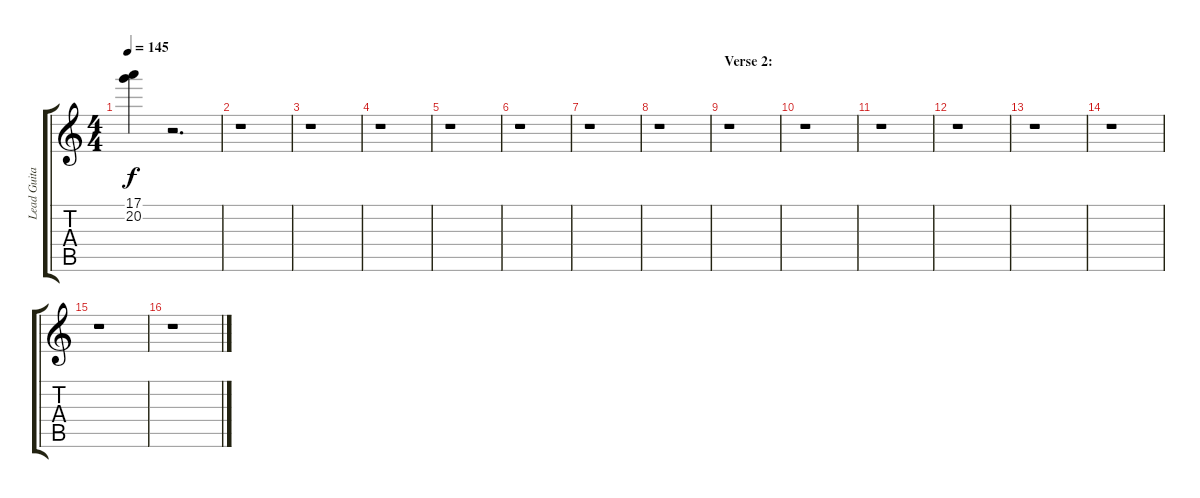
\track ("Lead Guitar I" "Lead Guita") {instrument distortionguitar}
\staff {score tabs}
\tuning (E4 B3 G3 D3 A2 E2) {hide}
\ts (4 4)
\tempo 145
\clef g2
\ks c
(17.1{t} 20.2{t}).4{dy f} r.2{d} |
r.1 |
r.1 |
r.1 |
r.1 |
r.1 |
r.1 |
r.1 |
\section ("" "Verse 2:")
r.1 |
r.1 |
r.1 |
r.1 |
r.1 |
r.1 |
r.1 |
r.1
